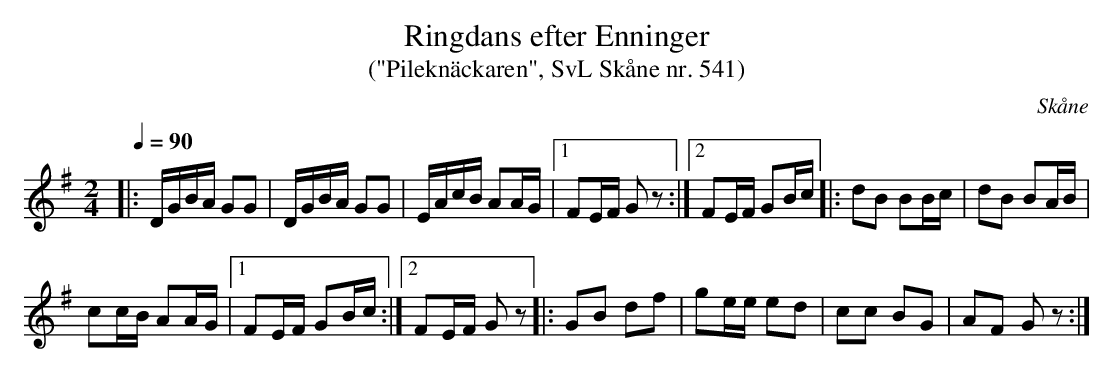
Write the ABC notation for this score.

X:1
T:Ringdans efter Enninger
T:("Pileknäckaren", SvL Skåne nr. 541)
O:Skåne
M:2/4
L:1/16
Q:1/4=90
K:G
|: DGBA G2G2 | DGBA G2G2 | EAcB A2AG |1 F2EF G2 z2 :|2 F2EF G2Bc |: d2B2 B2Bc | d2B2 B2AB |
c2cB A2AG |1 F2EF G2Bc  :|2 F2EF G2 z2 |: G2B2 d2f2 | g2ee e2d2 | c2c2 B2G2 | A2F2 G2 z2 :|
